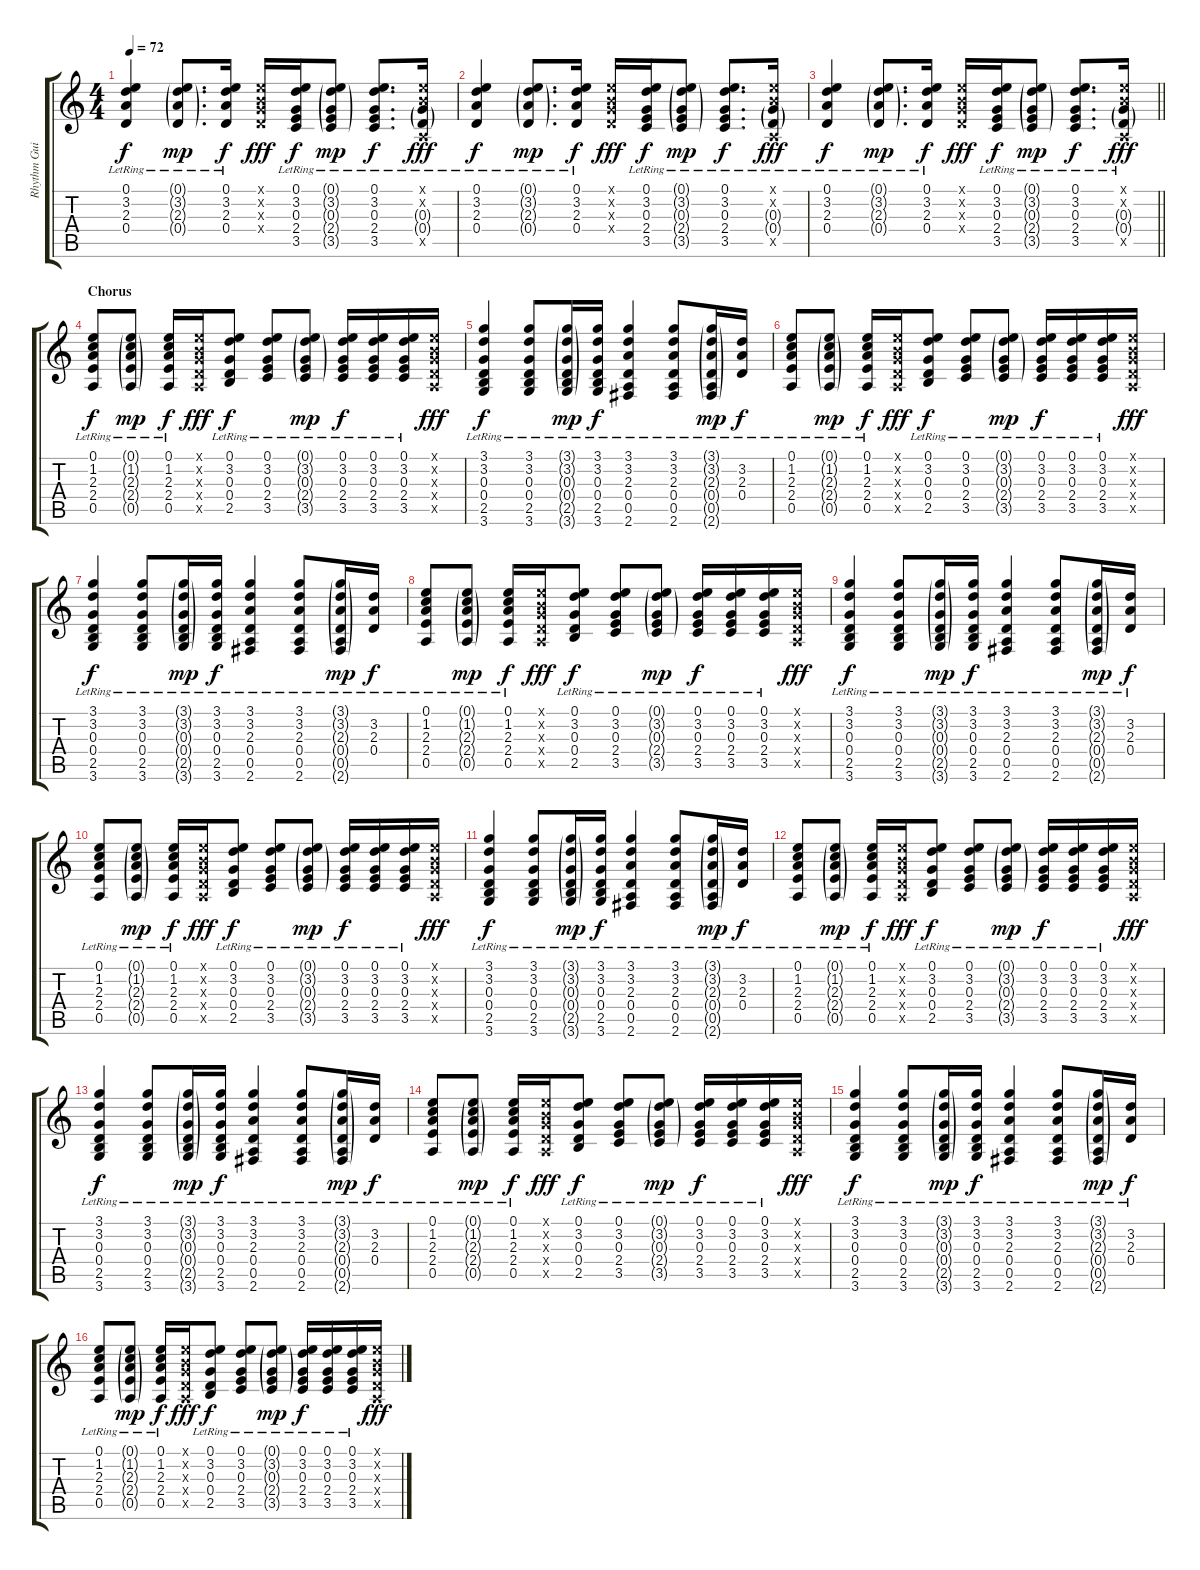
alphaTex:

\track ("Rhythm Guitar" "Rhythm Gui") {instrument overdrivenguitar}
\staff {score tabs}
\tuning (E4 B3 G3 D3 A2 E2) {hide}
\ts (4 4)
\tempo 72
\clef g2
\ks c
(0.1{lr} 3.2{lr} 2.3{lr} 0.4{lr}).4{dy f} (0.1{g lr} 3.2{g lr} 2.3{g lr} 0.4{g lr}).8{d dy mp} (0.1{lr} 3.2{lr} 2.3{lr} 0.4{lr}).16{dy f} (0.1{x} 0.2{x} 0.3{x} 0.4{x}).16{dy fff} (0.1{lr} 3.2{lr} 0.3{lr} 2.4{lr} 3.5{lr}).16{dy f} (0.1{g lr} 3.2{g lr} 0.3{g lr} 2.4{g lr} 3.5{g lr}).8{dy mp} (0.1{lr} 3.2{lr} 0.3{lr} 2.4{lr} 3.5{lr}).8{d dy f} (0.1{x} 0.2{x} 0.3{g lr} 0.4{g lr} 0.5{x}).16{dy fff} |
(0.1{lr} 3.2{lr} 2.3{lr} 0.4{lr}).4{dy f} (0.1{g lr} 3.2{g lr} 2.3{g lr} 0.4{g lr}).8{d dy mp} (0.1{lr} 3.2{lr} 2.3{lr} 0.4{lr}).16{dy f} (0.1{x} 0.2{x} 0.3{x} 0.4{x}).16{dy fff} (0.1{lr} 3.2{lr} 0.3{lr} 2.4{lr} 3.5{lr}).16{dy f} (0.1{g lr} 3.2{g lr} 0.3{g lr} 2.4{g lr} 3.5{g lr}).8{dy mp} (0.1{lr} 3.2{lr} 0.3{lr} 2.4{lr} 3.5{lr}).8{d dy f} (0.1{x} 0.2{x} 0.3{g lr} 0.4{g lr} 0.5{x}).16{dy fff} |
\barLineRight lightlight
(0.1{lr} 3.2{lr} 2.3{lr} 0.4{lr}).4{dy f} (0.1{g lr} 3.2{g lr} 2.3{g lr} 0.4{g lr}).8{d dy mp} (0.1{lr} 3.2{lr} 2.3{lr} 0.4{lr}).16{dy f} (0.1{x} 0.2{x} 0.3{x} 0.4{x}).16{dy fff} (0.1{lr} 3.2{lr} 0.3{lr} 2.4{lr} 3.5{lr}).16{dy f} (0.1{g lr} 3.2{g lr} 0.3{g lr} 2.4{g lr} 3.5{g lr}).8{dy mp} (0.1{lr} 3.2{lr} 0.3{lr} 2.4{lr} 3.5{lr}).8{d dy f} (0.1{x} 0.2{x} 0.3{g lr} 0.4{g lr} 0.5{x}).16{dy fff} |
\section ("" "Chorus")
(0.1{lr} 1.2{lr} 2.3{lr} 2.4{lr} 0.5{lr}).8{dy f} (0.1{g lr} 1.2{g lr} 2.3{g lr} 2.4{g lr} 0.5{g lr}).8{dy mp} (0.1{lr} 1.2{lr} 2.3{lr} 2.4{lr} 0.5{lr}).16{dy f} (0.1{x} 0.2{x} 0.3{x} 0.4{x} 0.5{x}).16{dy fff} (0.1{lr} 3.2{lr} 0.3{lr} 0.4{lr} 2.5{lr}).8{dy f} (0.1{lr} 3.2{lr} 0.3{lr} 2.4{lr} 3.5{lr}).8 (0.1{g lr} 3.2{g lr} 0.3{g lr} 2.4{g lr} 3.5{g lr}).8{dy mp} (0.1{lr} 3.2{lr} 0.3{lr} 2.4{lr} 3.5{lr}).16{dy f} (0.1{lr} 3.2{lr} 0.3{lr} 2.4{lr} 3.5{lr}).16 (0.1{lr} 3.2{lr} 0.3{lr} 2.4{lr} 3.5{lr}).16 (0.1{x} 0.2{x} 0.3{x} 0.4{x} 0.5{x}).16{dy fff} |
(3.1{lr} 3.2{lr} 0.3{lr} 0.4{lr} 2.5{lr} 3.6{lr}).4{dy f} (3.1{lr} 3.2{lr} 0.3{lr} 0.4{lr} 2.5{lr} 3.6{lr}).8 (3.1{g lr} 3.2{g lr} 0.3{g lr} 0.4{g lr} 2.5{g lr} 3.6{g lr}).16{dy mp} (3.1{lr} 3.2{lr} 0.3{lr} 0.4{lr} 2.5{lr} 3.6{lr}).16{dy f} (3.1{lr} 3.2{lr} 2.3{lr} 0.4{lr} 0.5{lr} 2.6{lr}).4 (3.1{lr} 3.2{lr} 2.3{lr} 0.4{lr} 0.5{lr} 2.6{lr}).8 (3.1{g lr} 3.2{g lr} 2.3{g lr} 0.4{g lr} 0.5{g lr} 2.6{g lr}).16{dy mp} (3.2{lr} 2.3{lr} 0.4{lr}).16{dy f} |
(0.1{lr} 1.2{lr} 2.3{lr} 2.4{lr} 0.5{lr}).8 (0.1{g lr} 1.2{g lr} 2.3{g lr} 2.4{g lr} 0.5{g lr}).8{dy mp} (0.1{lr} 1.2{lr} 2.3{lr} 2.4{lr} 0.5{lr}).16{dy f} (0.1{x} 0.2{x} 0.3{x} 0.4{x} 0.5{x}).16{dy fff} (0.1{lr} 3.2{lr} 0.3{lr} 0.4{lr} 2.5{lr}).8{dy f} (0.1{lr} 3.2{lr} 0.3{lr} 2.4{lr} 3.5{lr}).8 (0.1{g lr} 3.2{g lr} 0.3{g lr} 2.4{g lr} 3.5{g lr}).8{dy mp} (0.1{lr} 3.2{lr} 0.3{lr} 2.4{lr} 3.5{lr}).16{dy f} (0.1{lr} 3.2{lr} 0.3{lr} 2.4{lr} 3.5{lr}).16 (0.1{lr} 3.2{lr} 0.3{lr} 2.4{lr} 3.5{lr}).16 (0.1{x} 0.2{x} 0.3{x} 0.4{x} 0.5{x}).16{dy fff} |
(3.1{lr} 3.2{lr} 0.3{lr} 0.4{lr} 2.5{lr} 3.6{lr}).4{dy f} (3.1{lr} 3.2{lr} 0.3{lr} 0.4{lr} 2.5{lr} 3.6{lr}).8 (3.1{g lr} 3.2{g lr} 0.3{g lr} 0.4{g lr} 2.5{g lr} 3.6{g lr}).16{dy mp} (3.1{lr} 3.2{lr} 0.3{lr} 0.4{lr} 2.5{lr} 3.6{lr}).16{dy f} (3.1{lr} 3.2{lr} 2.3{lr} 0.4{lr} 0.5{lr} 2.6{lr}).4 (3.1{lr} 3.2{lr} 2.3{lr} 0.4{lr} 0.5{lr} 2.6{lr}).8 (3.1{g lr} 3.2{g lr} 2.3{g lr} 0.4{g lr} 0.5{g lr} 2.6{g lr}).16{dy mp} (3.2{lr} 2.3{lr} 0.4{lr}).16{dy f} |
(0.1{lr} 1.2{lr} 2.3{lr} 2.4{lr} 0.5{lr}).8 (0.1{g lr} 1.2{g lr} 2.3{g lr} 2.4{g lr} 0.5{g lr}).8{dy mp} (0.1{lr} 1.2{lr} 2.3{lr} 2.4{lr} 0.5{lr}).16{dy f} (0.1{x} 0.2{x} 0.3{x} 0.4{x} 0.5{x}).16{dy fff} (0.1{lr} 3.2{lr} 0.3{lr} 0.4{lr} 2.5{lr}).8{dy f} (0.1{lr} 3.2{lr} 0.3{lr} 2.4{lr} 3.5{lr}).8 (0.1{g lr} 3.2{g lr} 0.3{g lr} 2.4{g lr} 3.5{g lr}).8{dy mp} (0.1{lr} 3.2{lr} 0.3{lr} 2.4{lr} 3.5{lr}).16{dy f} (0.1{lr} 3.2{lr} 0.3{lr} 2.4{lr} 3.5{lr}).16 (0.1{lr} 3.2{lr} 0.3{lr} 2.4{lr} 3.5{lr}).16 (0.1{x} 0.2{x} 0.3{x} 0.4{x} 0.5{x}).16{dy fff} |
(3.1{lr} 3.2{lr} 0.3{lr} 0.4{lr} 2.5{lr} 3.6{lr}).4{dy f} (3.1{lr} 3.2{lr} 0.3{lr} 0.4{lr} 2.5{lr} 3.6{lr}).8 (3.1{g lr} 3.2{g lr} 0.3{g lr} 0.4{g lr} 2.5{g lr} 3.6{g lr}).16{dy mp} (3.1{lr} 3.2{lr} 0.3{lr} 0.4{lr} 2.5{lr} 3.6{lr}).16{dy f} (3.1{lr} 3.2{lr} 2.3{lr} 0.4{lr} 0.5{lr} 2.6{lr}).4 (3.1{lr} 3.2{lr} 2.3{lr} 0.4{lr} 0.5{lr} 2.6{lr}).8 (3.1{g lr} 3.2{g lr} 2.3{g lr} 0.4{g lr} 0.5{g lr} 2.6{g lr}).16{dy mp} (3.2{lr} 2.3{lr} 0.4{lr}).16{dy f} |
(0.1{lr} 1.2{lr} 2.3{lr} 2.4{lr} 0.5{lr}).8 (0.1{g lr} 1.2{g lr} 2.3{g lr} 2.4{g lr} 0.5{g lr}).8{dy mp} (0.1{lr} 1.2{lr} 2.3{lr} 2.4{lr} 0.5{lr}).16{dy f} (0.1{x} 0.2{x} 0.3{x} 0.4{x} 0.5{x}).16{dy fff} (0.1{lr} 3.2{lr} 0.3{lr} 0.4{lr} 2.5{lr}).8{dy f} (0.1{lr} 3.2{lr} 0.3{lr} 2.4{lr} 3.5{lr}).8 (0.1{g lr} 3.2{g lr} 0.3{g lr} 2.4{g lr} 3.5{g lr}).8{dy mp} (0.1{lr} 3.2{lr} 0.3{lr} 2.4{lr} 3.5{lr}).16{dy f} (0.1{lr} 3.2{lr} 0.3{lr} 2.4{lr} 3.5{lr}).16 (0.1{lr} 3.2{lr} 0.3{lr} 2.4{lr} 3.5{lr}).16 (0.1{x} 0.2{x} 0.3{x} 0.4{x} 0.5{x}).16{dy fff} |
(3.1{lr} 3.2{lr} 0.3{lr} 0.4{lr} 2.5{lr} 3.6{lr}).4{dy f} (3.1{lr} 3.2{lr} 0.3{lr} 0.4{lr} 2.5{lr} 3.6{lr}).8 (3.1{g lr} 3.2{g lr} 0.3{g lr} 0.4{g lr} 2.5{g lr} 3.6{g lr}).16{dy mp} (3.1{lr} 3.2{lr} 0.3{lr} 0.4{lr} 2.5{lr} 3.6{lr}).16{dy f} (3.1{lr} 3.2{lr} 2.3{lr} 0.4{lr} 0.5{lr} 2.6{lr}).4 (3.1{lr} 3.2{lr} 2.3{lr} 0.4{lr} 0.5{lr} 2.6{lr}).8 (3.1{g lr} 3.2{g lr} 2.3{g lr} 0.4{g lr} 0.5{g lr} 2.6{g lr}).16{dy mp} (3.2{lr} 2.3{lr} 0.4{lr}).16{dy f} |
(0.1{lr} 1.2{lr} 2.3{lr} 2.4{lr} 0.5{lr}).8 (0.1{g lr} 1.2{g lr} 2.3{g lr} 2.4{g lr} 0.5{g lr}).8{dy mp} (0.1{lr} 1.2{lr} 2.3{lr} 2.4{lr} 0.5{lr}).16{dy f} (0.1{x} 0.2{x} 0.3{x} 0.4{x} 0.5{x}).16{dy fff} (0.1{lr} 3.2{lr} 0.3{lr} 0.4{lr} 2.5{lr}).8{dy f} (0.1{lr} 3.2{lr} 0.3{lr} 2.4{lr} 3.5{lr}).8 (0.1{g lr} 3.2{g lr} 0.3{g lr} 2.4{g lr} 3.5{g lr}).8{dy mp} (0.1{lr} 3.2{lr} 0.3{lr} 2.4{lr} 3.5{lr}).16{dy f} (0.1{lr} 3.2{lr} 0.3{lr} 2.4{lr} 3.5{lr}).16 (0.1{lr} 3.2{lr} 0.3{lr} 2.4{lr} 3.5{lr}).16 (0.1{x} 0.2{x} 0.3{x} 0.4{x} 0.5{x}).16{dy fff} |
(3.1{lr} 3.2{lr} 0.3{lr} 0.4{lr} 2.5{lr} 3.6{lr}).4{dy f} (3.1{lr} 3.2{lr} 0.3{lr} 0.4{lr} 2.5{lr} 3.6{lr}).8 (3.1{g lr} 3.2{g lr} 0.3{g lr} 0.4{g lr} 2.5{g lr} 3.6{g lr}).16{dy mp} (3.1{lr} 3.2{lr} 0.3{lr} 0.4{lr} 2.5{lr} 3.6{lr}).16{dy f} (3.1{lr} 3.2{lr} 2.3{lr} 0.4{lr} 0.5{lr} 2.6{lr}).4 (3.1{lr} 3.2{lr} 2.3{lr} 0.4{lr} 0.5{lr} 2.6{lr}).8 (3.1{g lr} 3.2{g lr} 2.3{g lr} 0.4{g lr} 0.5{g lr} 2.6{g lr}).16{dy mp} (3.2{lr} 2.3{lr} 0.4{lr}).16{dy f} |
(0.1{lr} 1.2{lr} 2.3{lr} 2.4{lr} 0.5{lr}).8 (0.1{g lr} 1.2{g lr} 2.3{g lr} 2.4{g lr} 0.5{g lr}).8{dy mp} (0.1{lr} 1.2{lr} 2.3{lr} 2.4{lr} 0.5{lr}).16{dy f} (0.1{x} 0.2{x} 0.3{x} 0.4{x} 0.5{x}).16{dy fff} (0.1{lr} 3.2{lr} 0.3{lr} 0.4{lr} 2.5{lr}).8{dy f} (0.1{lr} 3.2{lr} 0.3{lr} 2.4{lr} 3.5{lr}).8 (0.1{g lr} 3.2{g lr} 0.3{g lr} 2.4{g lr} 3.5{g lr}).8{dy mp} (0.1{lr} 3.2{lr} 0.3{lr} 2.4{lr} 3.5{lr}).16{dy f} (0.1{lr} 3.2{lr} 0.3{lr} 2.4{lr} 3.5{lr}).16 (0.1{lr} 3.2{lr} 0.3{lr} 2.4{lr} 3.5{lr}).16 (0.1{x} 0.2{x} 0.3{x} 0.4{x} 0.5{x}).16{dy fff} |
(3.1{lr} 3.2{lr} 0.3{lr} 0.4{lr} 2.5{lr} 3.6{lr}).4{dy f} (3.1{lr} 3.2{lr} 0.3{lr} 0.4{lr} 2.5{lr} 3.6{lr}).8 (3.1{g lr} 3.2{g lr} 0.3{g lr} 0.4{g lr} 2.5{g lr} 3.6{g lr}).16{dy mp} (3.1{lr} 3.2{lr} 0.3{lr} 0.4{lr} 2.5{lr} 3.6{lr}).16{dy f} (3.1{lr} 3.2{lr} 2.3{lr} 0.4{lr} 0.5{lr} 2.6{lr}).4 (3.1{lr} 3.2{lr} 2.3{lr} 0.4{lr} 0.5{lr} 2.6{lr}).8 (3.1{g lr} 3.2{g lr} 2.3{g lr} 0.4{g lr} 0.5{g lr} 2.6{g lr}).16{dy mp} (3.2{lr} 2.3{lr} 0.4{lr}).16{dy f} |
(0.1{lr} 1.2{lr} 2.3{lr} 2.4{lr} 0.5{lr}).8 (0.1{g lr} 1.2{g lr} 2.3{g lr} 2.4{g lr} 0.5{g lr}).8{dy mp} (0.1{lr} 1.2{lr} 2.3{lr} 2.4{lr} 0.5{lr}).16{dy f} (0.1{x} 0.2{x} 0.3{x} 0.4{x} 0.5{x}).16{dy fff} (0.1{lr} 3.2{lr} 0.3{lr} 0.4{lr} 2.5{lr}).8{dy f} (0.1{lr} 3.2{lr} 0.3{lr} 2.4{lr} 3.5{lr}).8 (0.1{g lr} 3.2{g lr} 0.3{g lr} 2.4{g lr} 3.5{g lr}).8{dy mp} (0.1{lr} 3.2{lr} 0.3{lr} 2.4{lr} 3.5{lr}).16{dy f} (0.1{lr} 3.2{lr} 0.3{lr} 2.4{lr} 3.5{lr}).16 (0.1{lr} 3.2{lr} 0.3{lr} 2.4{lr} 3.5{lr}).16 (0.1{x} 0.2{x} 0.3{x} 0.4{x} 0.5{x}).16{dy fff}
